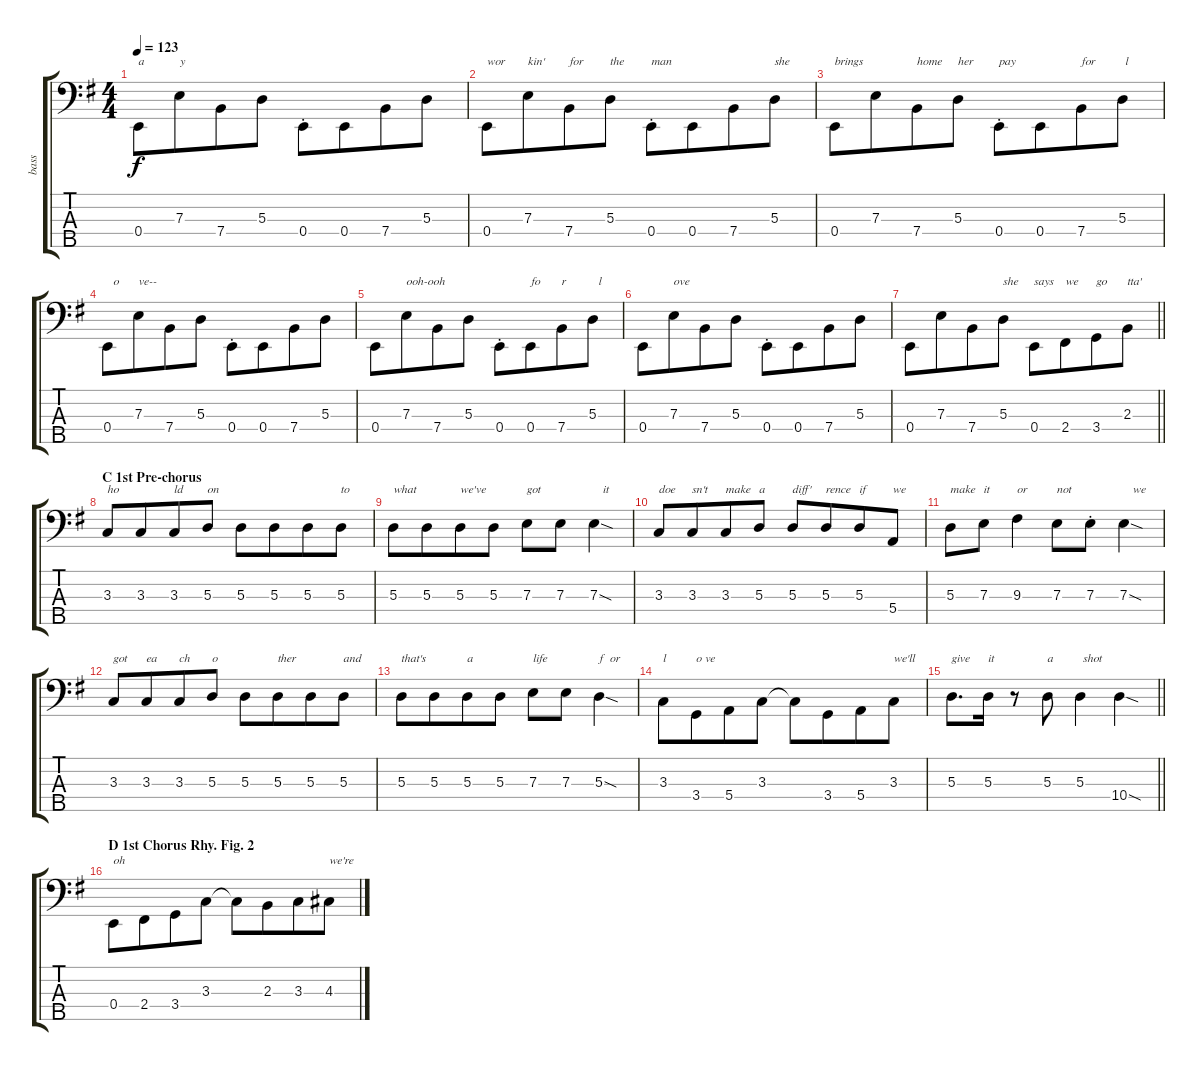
\track ("bass" "bass") {instrument electricbasspick}
\staff {score tabs}
\tuning (G2 D2 A1 E1 B0) {hide}
\ts (4 4)
\tempo 123
\clef f4
\ks g
0.4.8{txt "a" dy f beam Down} 7.3.8{txt "y" beam Down beam merge} 7.4.8{beam Down} 5.3.8{beam Down} 0.4{st}.8{beam Down} 0.4.8{beam Down beam merge} 7.4.8{beam Down} 5.3.8{beam Down} |
0.4.8{txt "wor" beam Down} 7.3.8{txt "kin'" beam Down beam merge} 7.4.8{txt "for" beam Down} 5.3.8{txt "the" beam Down} 0.4{st}.8{txt "man" beam Down} 0.4.8{beam Down beam merge} 7.4.8{beam Down} 5.3.8{txt "she" beam Down} |
0.4.8{txt "brings" beam Down} 7.3.8{beam Down beam merge} 7.4.8{txt "home" beam Down} 5.3.8{txt "her" beam Down} 0.4{st}.8{txt "pay" beam Down} 0.4.8{beam Down beam merge} 7.4.8{txt "for" beam Down} 5.3.8{txt " l" beam Down} |
0.4.8{txt "  o" beam Down} 7.3.8{txt "ve--" beam Down beam merge} 7.4.8{beam Down} 5.3.8{beam Down} 0.4{st}.8{beam Down} 0.4.8{beam Down beam merge} 7.4.8{beam Down} 5.3.8{beam Down} |
0.4.8{beam Down} 7.3.8{txt "ooh-ooh" beam Down beam merge} 7.4.8{beam Down} 5.3.8{txt " " beam Down} 0.4{st}.8{beam Down} 0.4.8{txt "fo" beam Down beam merge} 7.4.8{txt "r" beam Down} 5.3.8{txt "  l" beam Down} |
0.4.8{beam Down} 7.3.8{txt "ove" beam Down beam merge} 7.4.8{beam Down} 5.3.8{beam Down} 0.4{st}.8{beam Down} 0.4.8{beam Down beam merge} 7.4.8{beam Down} 5.3.8{beam Down} |
\barLineRight lightlight
0.4.8{beam Down} 7.3.8{beam Down beam merge} 7.4.8{beam Down} 5.3.8{txt "she" beam Down} 0.4.8{txt "says" beam Down} 2.4.8{txt "we" beam Down beam merge} 3.4.8{txt "go" beam Down} 2.3.8{txt "tta'" beam Down} |
\section ("" "C 1st Pre-chorus")
3.3.8{txt "ho"} 3.3.8{beam merge} 3.3.8{txt "ld"} 5.3.8{txt "on"} 5.3.8 5.3.8{beam merge} 5.3.8 5.3.8{txt "to"} |
5.3.8{txt "what"} 5.3.8{beam merge} 5.3.8{txt "we've"} 5.3.8 7.3.8{txt "got"} 7.3.8 7.3{sod}.4{txt "   it"} |
3.3.8{txt "doe"} 3.3.8{txt "sn't" beam merge} 3.3.8{txt "make"} 5.3.8{txt "a"} 5.3.8{txt "diff'"} 5.3.8{txt "rence" beam merge} 5.3.8{txt "if"} 5.4.8{txt "we"} |
5.3.8{txt "make"} 7.3.8{txt "it"} 9.3.4{txt "or"} 7.3.8{txt "not"} 7.3{st}.8 7.3{sod}.4{txt "   we"} |
3.3.8{txt "got"} 3.3.8{txt "ea" beam merge} 3.3.8{txt "ch"} 5.3.8{txt "o"} 5.3.8 5.3.8{txt "ther" beam merge} 5.3.8 5.3.8{txt "and"} |
5.3.8{txt "that's"} 5.3.8{beam merge} 5.3.8{txt "a"} 5.3.8 7.3.8{txt "life"} 7.3.8 5.3{sod}.4{txt "f  or"} |
3.3.8{txt "l" beam Down} 3.4.8{txt "o ve" beam Down beam merge} 5.4.8{beam Down} 3.3.8{beam Down} 3.3{t}.8{beam Down} 3.4.8{beam Down beam merge} 5.4.8{beam Down} 3.3.8{txt "we'll" beam Down} |
\barLineRight lightlight
5.3.8{d txt "give"} 5.3.16{txt "it"} r.8 5.3.8{txt "a"} 5.3.4{txt " shot"} 10.4{sod}.4 |
\section ("" "D 1st Chorus Rhy. Fig. 2")
0.4.8{txt "oh" beam Down} 2.4.8{beam Down beam merge} 3.4.8{beam Down} 3.3.8{beam Down} 3.3{t}.8{beam Down} 2.3.8{beam Down beam merge} 3.3.8{beam Down} 4.3.8{txt "we're" beam Down}
